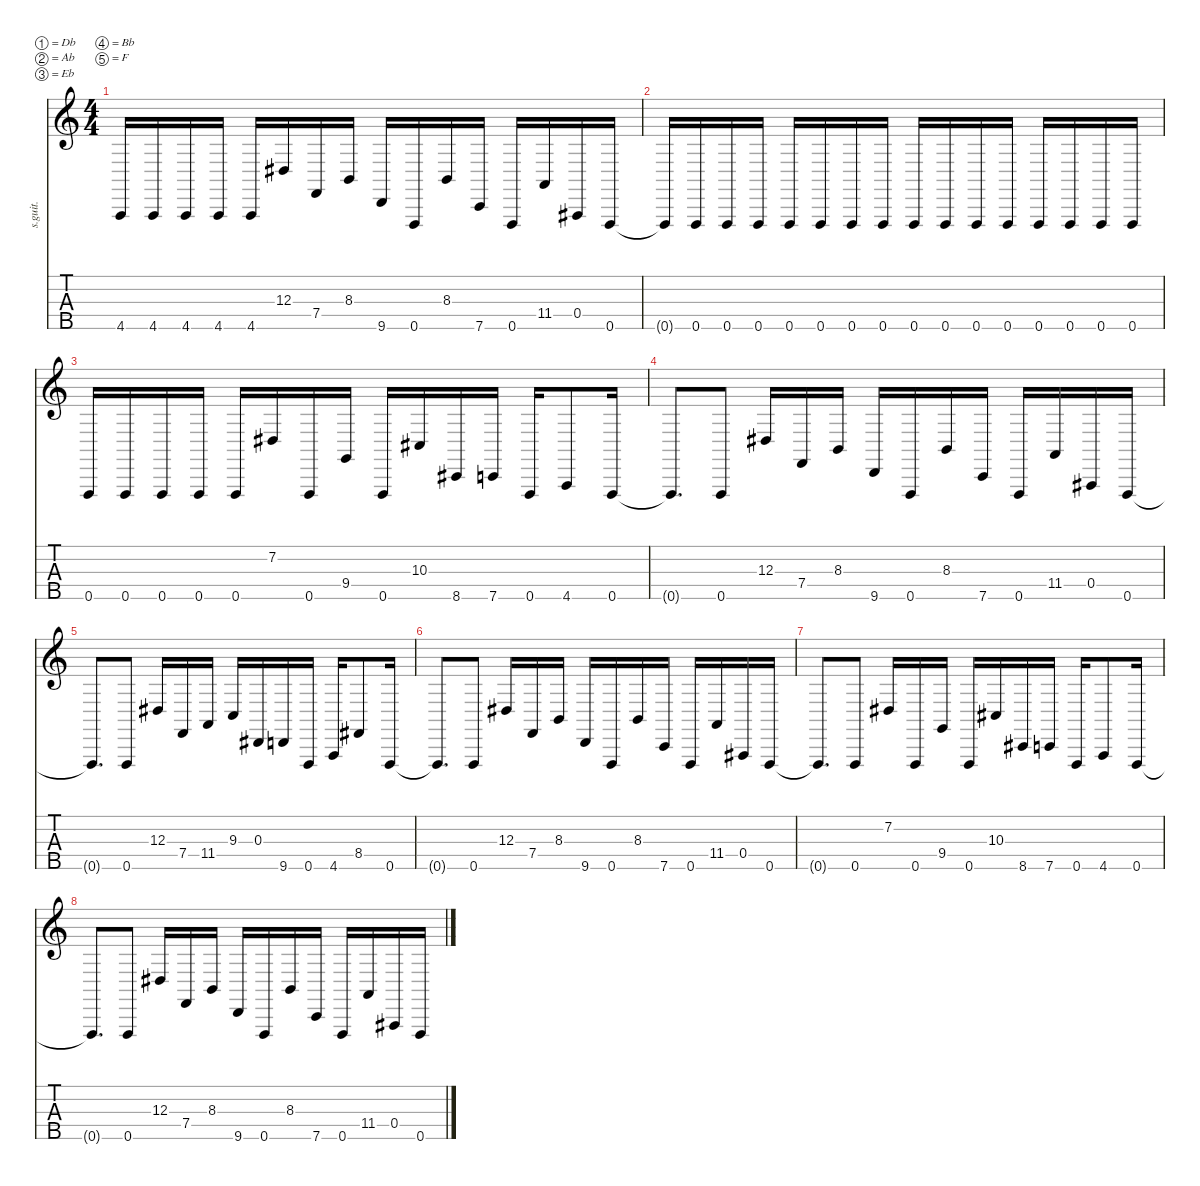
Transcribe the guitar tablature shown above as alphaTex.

\defaultSystemsLayout 4
\hideDynamics
\bracketExtendMode nobrackets
\track ("Dick Lövgren" "s.guit.") {instrument electricbassfinger}
\staff {score tabs}
\tuning (Db2 Ab1 Eb1 Bb0 F0)
\ts (4 4)
\tempo (110 hide)
\clef g2
\ks c
4.5.16{lyrics (0 "") lyrics (1 "") lyrics (2 "") lyrics (3 "") lyrics (4 "") dy f} 4.5.16{lyrics (0 "") lyrics (1 "") lyrics (2 "") lyrics (3 "") lyrics (4 "")} 4.5.16{lyrics (0 "") lyrics (1 "") lyrics (2 "") lyrics (3 "") lyrics (4 "")} 4.5.16{lyrics (0 "") lyrics (1 "") lyrics (2 "") lyrics (3 "") lyrics (4 "")} 4.5.16{lyrics (0 "") lyrics (1 "") lyrics (2 "") lyrics (3 "") lyrics (4 "")} 12.3{acc #}.16{lyrics (0 "") lyrics (1 "") lyrics (2 "") lyrics (3 "") lyrics (4 "")} 7.4.16{lyrics (0 "") lyrics (1 "") lyrics (2 "") lyrics (3 "") lyrics (4 "")} 8.3.16{lyrics (0 "") lyrics (1 "") lyrics (2 "") lyrics (3 "") lyrics (4 "")} 9.5.16{lyrics (0 "") lyrics (1 "") lyrics (2 "") lyrics (3 "") lyrics (4 "")} 0.5.16{lyrics (0 "") lyrics (1 "") lyrics (2 "") lyrics (3 "") lyrics (4 "")} 8.3.16{lyrics (0 "") lyrics (1 "") lyrics (2 "") lyrics (3 "") lyrics (4 "")} 7.5.16{lyrics (0 "") lyrics (1 "") lyrics (2 "") lyrics (3 "") lyrics (4 "")} 0.5.16{lyrics (0 "") lyrics (1 "") lyrics (2 "") lyrics (3 "") lyrics (4 "")} 11.4.16{lyrics (0 "") lyrics (1 "") lyrics (2 "") lyrics (3 "") lyrics (4 "")} 0.4{acc #}.16{lyrics (0 "") lyrics (1 "") lyrics (2 "") lyrics (3 "") lyrics (4 "")} 0.5.16{lyrics (0 "") lyrics (1 "") lyrics (2 "") lyrics (3 "") lyrics (4 "")} |
0.5{t}.16{lyrics (0 "") lyrics (1 "") lyrics (2 "") lyrics (3 "") lyrics (4 "")} 0.5.16{lyrics (0 "") lyrics (1 "") lyrics (2 "") lyrics (3 "") lyrics (4 "")} 0.5.16{lyrics (0 "") lyrics (1 "") lyrics (2 "") lyrics (3 "") lyrics (4 "")} 0.5.16{lyrics (0 "") lyrics (1 "") lyrics (2 "") lyrics (3 "") lyrics (4 "")} 0.5.16{lyrics (0 "") lyrics (1 "") lyrics (2 "") lyrics (3 "") lyrics (4 "")} 0.5.16{lyrics (0 "") lyrics (1 "") lyrics (2 "") lyrics (3 "") lyrics (4 "")} 0.5.16{lyrics (0 "") lyrics (1 "") lyrics (2 "") lyrics (3 "") lyrics (4 "")} 0.5.16{lyrics (0 "") lyrics (1 "") lyrics (2 "") lyrics (3 "") lyrics (4 "")} 0.5.16{lyrics (0 "") lyrics (1 "") lyrics (2 "") lyrics (3 "") lyrics (4 "")} 0.5.16{lyrics (0 "") lyrics (1 "") lyrics (2 "") lyrics (3 "") lyrics (4 "")} 0.5.16{lyrics (0 "") lyrics (1 "") lyrics (2 "") lyrics (3 "") lyrics (4 "")} 0.5.16{lyrics (0 "") lyrics (1 "") lyrics (2 "") lyrics (3 "") lyrics (4 "")} 0.5.16{lyrics (0 "") lyrics (1 "") lyrics (2 "") lyrics (3 "") lyrics (4 "")} 0.5.16{lyrics (0 "") lyrics (1 "") lyrics (2 "") lyrics (3 "") lyrics (4 "")} 0.5.16{lyrics (0 "") lyrics (1 "") lyrics (2 "") lyrics (3 "") lyrics (4 "")} 0.5.16{lyrics (0 "") lyrics (1 "") lyrics (2 "") lyrics (3 "") lyrics (4 "")} |
0.5.16{lyrics (0 "") lyrics (1 "") lyrics (2 "") lyrics (3 "") lyrics (4 "")} 0.5.16{lyrics (0 "") lyrics (1 "") lyrics (2 "") lyrics (3 "") lyrics (4 "")} 0.5.16{lyrics (0 "") lyrics (1 "") lyrics (2 "") lyrics (3 "") lyrics (4 "")} 0.5.16{lyrics (0 "") lyrics (1 "") lyrics (2 "") lyrics (3 "") lyrics (4 "")} 0.5.16{lyrics (0 "") lyrics (1 "") lyrics (2 "") lyrics (3 "") lyrics (4 "")} 7.2{acc #}.16{lyrics (0 "") lyrics (1 "") lyrics (2 "") lyrics (3 "") lyrics (4 "")} 0.5.16{lyrics (0 "") lyrics (1 "") lyrics (2 "") lyrics (3 "") lyrics (4 "")} 9.4.16{lyrics (0 "") lyrics (1 "") lyrics (2 "") lyrics (3 "") lyrics (4 "")} 0.5.16{lyrics (0 "") lyrics (1 "") lyrics (2 "") lyrics (3 "") lyrics (4 "")} 10.3{acc #}.16{lyrics (0 "") lyrics (1 "") lyrics (2 "") lyrics (3 "") lyrics (4 "")} 8.5{acc #}.16{lyrics (0 "") lyrics (1 "") lyrics (2 "") lyrics (3 "") lyrics (4 "")} 7.5.16{lyrics (0 "") lyrics (1 "") lyrics (2 "") lyrics (3 "") lyrics (4 "")} 0.5.16{lyrics (0 "") lyrics (1 "") lyrics (2 "") lyrics (3 "") lyrics (4 "")} 4.5.8{lyrics (0 "") lyrics (1 "") lyrics (2 "") lyrics (3 "") lyrics (4 "")} 0.5.16{lyrics (0 "") lyrics (1 "") lyrics (2 "") lyrics (3 "") lyrics (4 "")} |
0.5{t}.8{d lyrics (0 "") lyrics (1 "") lyrics (2 "") lyrics (3 "") lyrics (4 "")} 0.5.8{lyrics (0 "") lyrics (1 "") lyrics (2 "") lyrics (3 "") lyrics (4 "")} 12.3{acc #}.16{lyrics (0 "") lyrics (1 "") lyrics (2 "") lyrics (3 "") lyrics (4 "")} 7.4.16{lyrics (0 "") lyrics (1 "") lyrics (2 "") lyrics (3 "") lyrics (4 "")} 8.3.16{lyrics (0 "") lyrics (1 "") lyrics (2 "") lyrics (3 "") lyrics (4 "")} 9.5.16{lyrics (0 "") lyrics (1 "") lyrics (2 "") lyrics (3 "") lyrics (4 "")} 0.5.16{lyrics (0 "") lyrics (1 "") lyrics (2 "") lyrics (3 "") lyrics (4 "")} 8.3.16{lyrics (0 "") lyrics (1 "") lyrics (2 "") lyrics (3 "") lyrics (4 "")} 7.5.16{lyrics (0 "") lyrics (1 "") lyrics (2 "") lyrics (3 "") lyrics (4 "")} 0.5.16{lyrics (0 "") lyrics (1 "") lyrics (2 "") lyrics (3 "") lyrics (4 "")} 11.4.16{lyrics (0 "") lyrics (1 "") lyrics (2 "") lyrics (3 "") lyrics (4 "")} 0.4{acc #}.16{lyrics (0 "") lyrics (1 "") lyrics (2 "") lyrics (3 "") lyrics (4 "")} 0.5.16{lyrics (0 "") lyrics (1 "") lyrics (2 "") lyrics (3 "") lyrics (4 "")} |
0.5{t}.8{d lyrics (0 "") lyrics (1 "") lyrics (2 "") lyrics (3 "") lyrics (4 "")} 0.5.8{lyrics (0 "") lyrics (1 "") lyrics (2 "") lyrics (3 "") lyrics (4 "")} 12.3{acc #}.16{lyrics (0 "") lyrics (1 "") lyrics (2 "") lyrics (3 "") lyrics (4 "")} 7.4.16{lyrics (0 "") lyrics (1 "") lyrics (2 "") lyrics (3 "") lyrics (4 "")} 11.4.16{lyrics (0 "") lyrics (1 "") lyrics (2 "") lyrics (3 "") lyrics (4 "")} 9.3.16{lyrics (0 "") lyrics (1 "") lyrics (2 "") lyrics (3 "") lyrics (4 "")} 0.3{acc #}.16{lyrics (0 "") lyrics (1 "") lyrics (2 "") lyrics (3 "") lyrics (4 "")} 9.5.16{lyrics (0 "") lyrics (1 "") lyrics (2 "") lyrics (3 "") lyrics (4 "")} 0.5.16{lyrics (0 "") lyrics (1 "") lyrics (2 "") lyrics (3 "") lyrics (4 "")} 4.5.16{lyrics (0 "") lyrics (1 "") lyrics (2 "") lyrics (3 "") lyrics (4 "")} 8.4{acc #}.8{lyrics (0 "") lyrics (1 "") lyrics (2 "") lyrics (3 "") lyrics (4 "")} 0.5.16{lyrics (0 "") lyrics (1 "") lyrics (2 "") lyrics (3 "") lyrics (4 "")} |
0.5{t}.8{d lyrics (0 "") lyrics (1 "") lyrics (2 "") lyrics (3 "") lyrics (4 "")} 0.5.8{lyrics (0 "") lyrics (1 "") lyrics (2 "") lyrics (3 "") lyrics (4 "")} 12.3{acc #}.16{lyrics (0 "") lyrics (1 "") lyrics (2 "") lyrics (3 "") lyrics (4 "")} 7.4.16{lyrics (0 "") lyrics (1 "") lyrics (2 "") lyrics (3 "") lyrics (4 "")} 8.3.16{lyrics (0 "") lyrics (1 "") lyrics (2 "") lyrics (3 "") lyrics (4 "")} 9.5.16{lyrics (0 "") lyrics (1 "") lyrics (2 "") lyrics (3 "") lyrics (4 "")} 0.5.16{lyrics (0 "") lyrics (1 "") lyrics (2 "") lyrics (3 "") lyrics (4 "")} 8.3.16{lyrics (0 "") lyrics (1 "") lyrics (2 "") lyrics (3 "") lyrics (4 "")} 7.5.16{lyrics (0 "") lyrics (1 "") lyrics (2 "") lyrics (3 "") lyrics (4 "")} 0.5.16{lyrics (0 "") lyrics (1 "") lyrics (2 "") lyrics (3 "") lyrics (4 "")} 11.4.16{lyrics (0 "") lyrics (1 "") lyrics (2 "") lyrics (3 "") lyrics (4 "")} 0.4{acc #}.16{lyrics (0 "") lyrics (1 "") lyrics (2 "") lyrics (3 "") lyrics (4 "")} 0.5.16{lyrics (0 "") lyrics (1 "") lyrics (2 "") lyrics (3 "") lyrics (4 "")} |
0.5{t}.8{d lyrics (0 "") lyrics (1 "") lyrics (2 "") lyrics (3 "") lyrics (4 "")} 0.5.8{lyrics (0 "") lyrics (1 "") lyrics (2 "") lyrics (3 "") lyrics (4 "")} 7.2{acc #}.16{lyrics (0 "") lyrics (1 "") lyrics (2 "") lyrics (3 "") lyrics (4 "")} 0.5.16{lyrics (0 "") lyrics (1 "") lyrics (2 "") lyrics (3 "") lyrics (4 "")} 9.4.16{lyrics (0 "") lyrics (1 "") lyrics (2 "") lyrics (3 "") lyrics (4 "")} 0.5.16{lyrics (0 "") lyrics (1 "") lyrics (2 "") lyrics (3 "") lyrics (4 "")} 10.3{acc #}.16{lyrics (0 "") lyrics (1 "") lyrics (2 "") lyrics (3 "") lyrics (4 "")} 8.5{acc #}.16{lyrics (0 "") lyrics (1 "") lyrics (2 "") lyrics (3 "") lyrics (4 "")} 7.5.16{lyrics (0 "") lyrics (1 "") lyrics (2 "") lyrics (3 "") lyrics (4 "")} 0.5.16{lyrics (0 "") lyrics (1 "") lyrics (2 "") lyrics (3 "") lyrics (4 "")} 4.5.8{lyrics (0 "") lyrics (1 "") lyrics (2 "") lyrics (3 "") lyrics (4 "")} 0.5.16{lyrics (0 "") lyrics (1 "") lyrics (2 "") lyrics (3 "") lyrics (4 "")} |
0.5{t}.8{d lyrics (0 "") lyrics (1 "") lyrics (2 "") lyrics (3 "") lyrics (4 "")} 0.5.8{lyrics (0 "") lyrics (1 "") lyrics (2 "") lyrics (3 "") lyrics (4 "")} 12.3{acc #}.16{lyrics (0 "") lyrics (1 "") lyrics (2 "") lyrics (3 "") lyrics (4 "")} 7.4.16{lyrics (0 "") lyrics (1 "") lyrics (2 "") lyrics (3 "") lyrics (4 "")} 8.3.16{lyrics (0 "") lyrics (1 "") lyrics (2 "") lyrics (3 "") lyrics (4 "")} 9.5.16{lyrics (0 "") lyrics (1 "") lyrics (2 "") lyrics (3 "") lyrics (4 "")} 0.5.16{lyrics (0 "") lyrics (1 "") lyrics (2 "") lyrics (3 "") lyrics (4 "")} 8.3.16{lyrics (0 "") lyrics (1 "") lyrics (2 "") lyrics (3 "") lyrics (4 "")} 7.5.16{lyrics (0 "") lyrics (1 "") lyrics (2 "") lyrics (3 "") lyrics (4 "")} 0.5.16{lyrics (0 "") lyrics (1 "") lyrics (2 "") lyrics (3 "") lyrics (4 "")} 11.4.16{lyrics (0 "") lyrics (1 "") lyrics (2 "") lyrics (3 "") lyrics (4 "")} 0.4{acc #}.16{lyrics (0 "") lyrics (1 "") lyrics (2 "") lyrics (3 "") lyrics (4 "")} 0.5.16{lyrics (0 "") lyrics (1 "") lyrics (2 "") lyrics (3 "") lyrics (4 "")}
